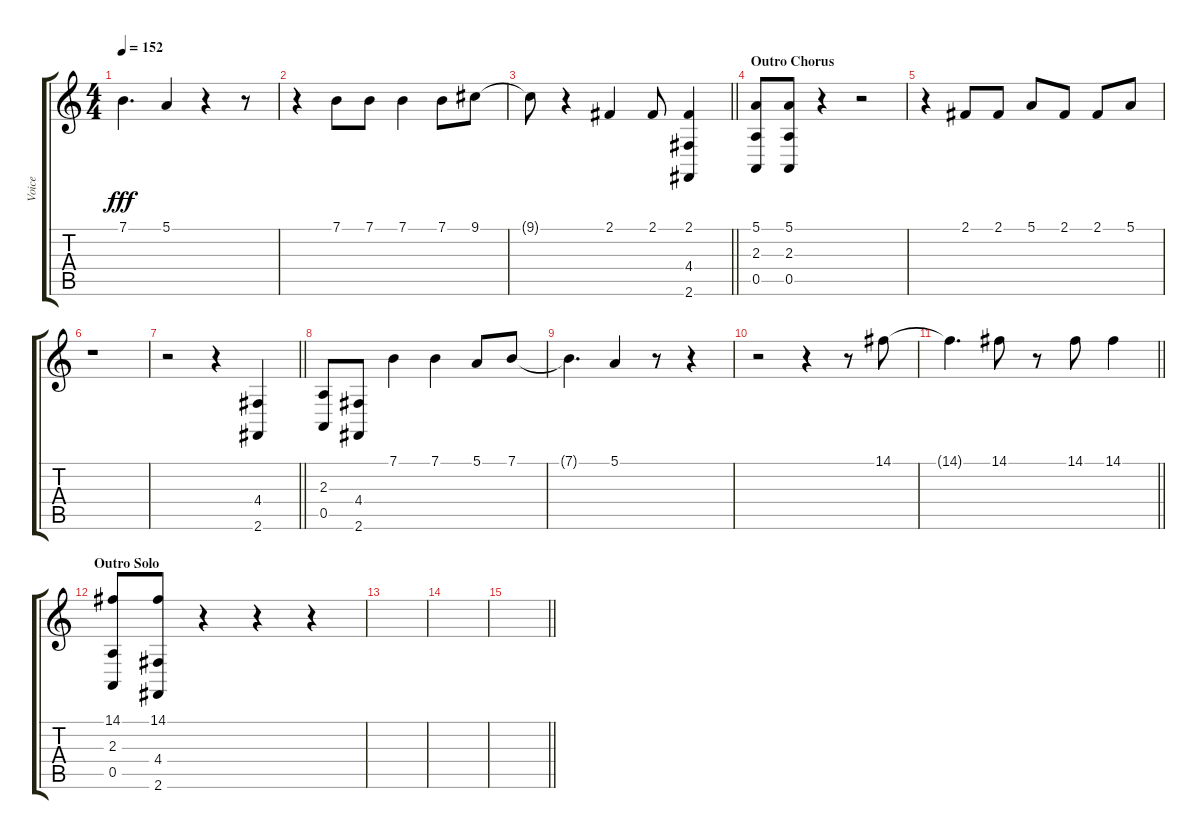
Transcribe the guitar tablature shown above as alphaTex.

\track ("Voice" "Voice") {instrument lead1square}
\staff {score tabs}
\tuning (E4 B3 G3 D3 A2 E2) {hide}
\ts (4 4)
\tempo 152
\clef g2
\ks c
7.1{t}.4{d dy fff} 5.1.4 r.4 r.8 |
r.4 7.1.8 7.1.8 7.1.4 7.1.8 9.1.8 |
\barLineRight lightlight
9.1{t}.8 r.4 2.1.4 2.1.8 (2.1 4.4 2.6).4 |
\section ("" "Outro Chorus")
(5.1 2.3 0.5).8 (5.1 2.3 0.5).8 r.4 r.2 |
r.4 2.1.8 2.1.8 5.1.8 2.1.8 2.1.8 5.1.8 |
r.1 |
\barLineRight lightlight
r.2 r.4 (4.4 2.6).4 |
(2.3 0.5).8 (4.4 2.6).8 7.1.4 7.1.4 5.1.8 7.1.8 |
7.1{t}.4{d} 5.1.4 r.8 r.4 |
r.2 r.4 r.8 14.1.8 |
\barLineRight lightlight
14.1{t}.4{d} 14.1.8 r.8 14.1.8 14.1.4 |
\section ("" "Outro Solo")
(14.1 2.3 0.5).8 (14.1 4.4 2.6).8 r.4 r.4 r.4 |
|
|
\barLineRight lightlight
